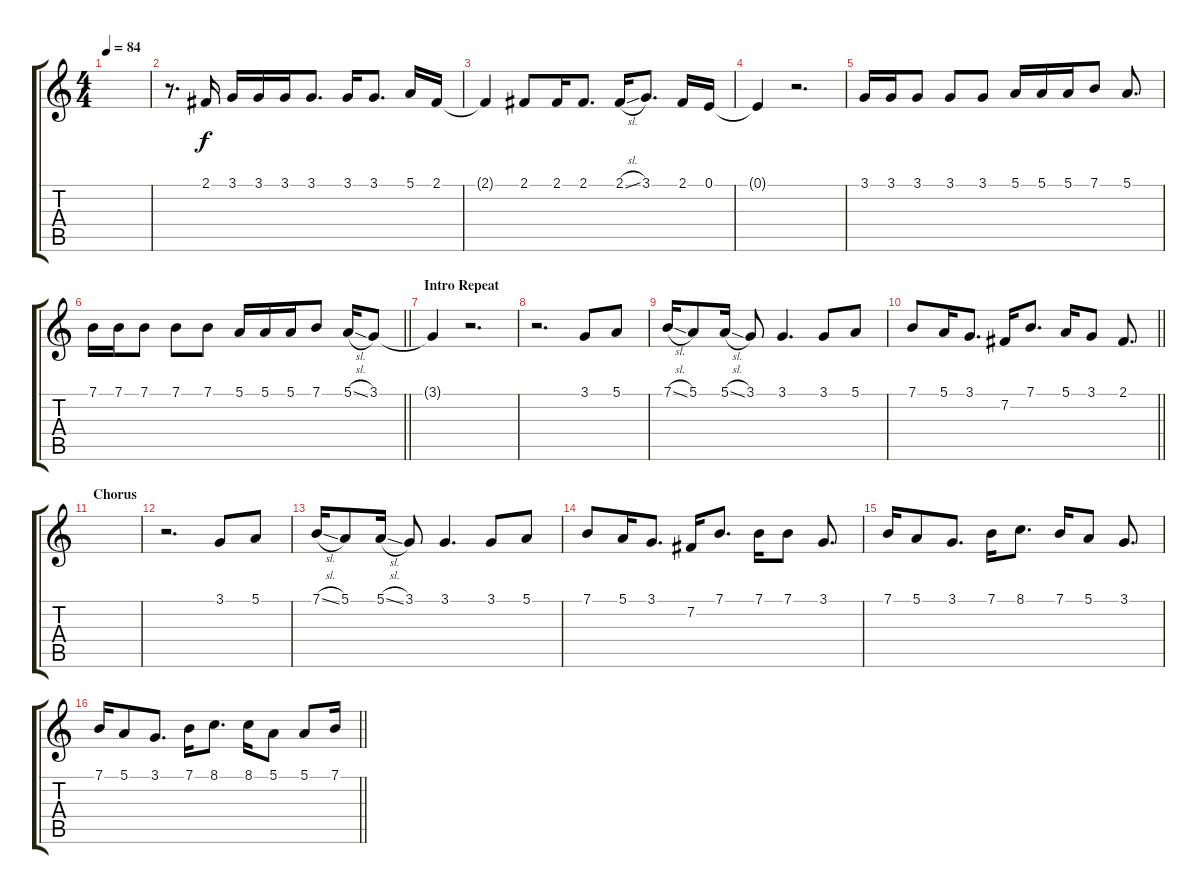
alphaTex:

\track "" {instrument trumpet}
\staff {score tabs}
\tuning (E4 B3 G3 D3 A2 D2) {hide}
\ts (4 4)
\tempo 84
\clef g2
\ks c
|
r.8{d} 2.1.16 3.1.16 3.1.16 3.1.16 3.1.8{d} 3.1.16 3.1.8{d} 5.1.16 2.1.16 |
2.1{t}.4 2.1.8 2.1.16 2.1.8{d} 2.1{sl}.16 3.1.8{d} 2.1.16 0.1.16 |
0.1{t}.4 r.2{d} |
3.1.16 3.1.16 3.1.8 3.1.8 3.1.8 5.1.16 5.1.16 5.1.16 7.1.8 5.1.8{d} |
\barLineRight lightlight
7.1.16 7.1.16 7.1.8 7.1.8 7.1.8 5.1.16 5.1.16 5.1.16 7.1.8 5.1{sl}.16 3.1.8 |
\section ("" "Intro Repeat")
3.1{t}.4 r.2{d} |
r.2{d} 3.1.8 5.1.8 |
7.1{sl}.16 5.1.8 5.1{sl}.16 3.1.8 3.1.4{d} 3.1.8 5.1.8 |
\barLineRight lightlight
7.1.8 5.1.16 3.1.8{d} 7.2.16 7.1.8{d} 5.1.16 3.1.8 2.1.8{d} |
\section ("" "Chorus")
|
r.2{d} 3.1.8 5.1.8 |
7.1{sl}.16 5.1.8 5.1{sl}.16 3.1.8 3.1.4{d} 3.1.8 5.1.8 |
7.1.8 5.1.16 3.1.8{d} 7.2.16 7.1.8{d} 7.1.16 7.1.8 3.1.8{d} |
7.1.16 5.1.8 3.1.8{d} 7.1.16 8.1.8{d} 7.1.16 5.1.8 3.1.8{d} |
\barLineRight lightlight
7.1.16 5.1.8 3.1.8{d} 7.1.16 8.1.8{d} 8.1.16 5.1.8 5.1.8 7.1{sl}.16
